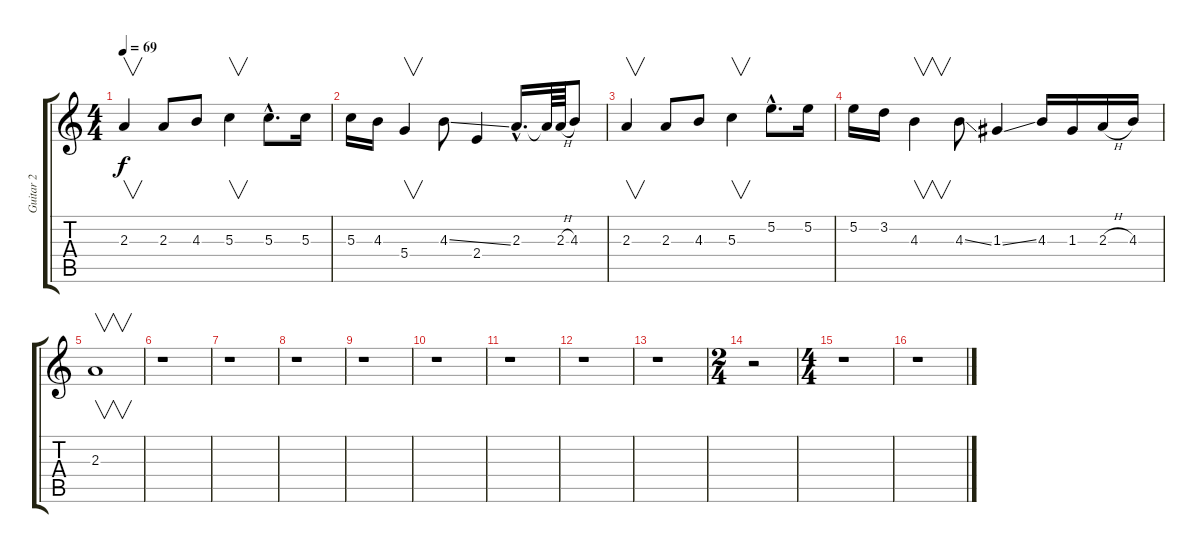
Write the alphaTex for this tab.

\track ("Guitar 2" "Guitar 2") {instrument acousticguitarnylon}
\staff {score tabs}
\tuning (E4 B3 G3 D3 A2 E2) {hide}
\ts (4 4)
\tempo 69
\clef g2
\ks c
2.3.4{v dy f} 2.3.8 4.3.8 5.3.4{v} 5.3{hac}.8{d} 5.3.16 |
5.3.16 4.3.16 5.4.4{v} 4.3{ss}.8 2.4.4 2.3{hac}.16{d} 2.3{t}.64 2.3{h}.64 4.3.8 |
2.3.4{v} 2.3.8 4.3.8 5.3.4{v} 5.2{hac}.8{d} 5.2.16 |
5.2.16 3.2.16 4.3.4{v} 4.3{ss}.8 1.3{ss}.4 4.3.16 1.3.16 2.3{h}.16 4.3.16 |
2.3.1{v} |
r.1 |
r.1 |
r.1 |
r.1 |
r.1 |
r.1 |
r.1 |
r.1 |
\ts (2 4)
r.2 |
\ts (4 4)
r.1 |
r.1
